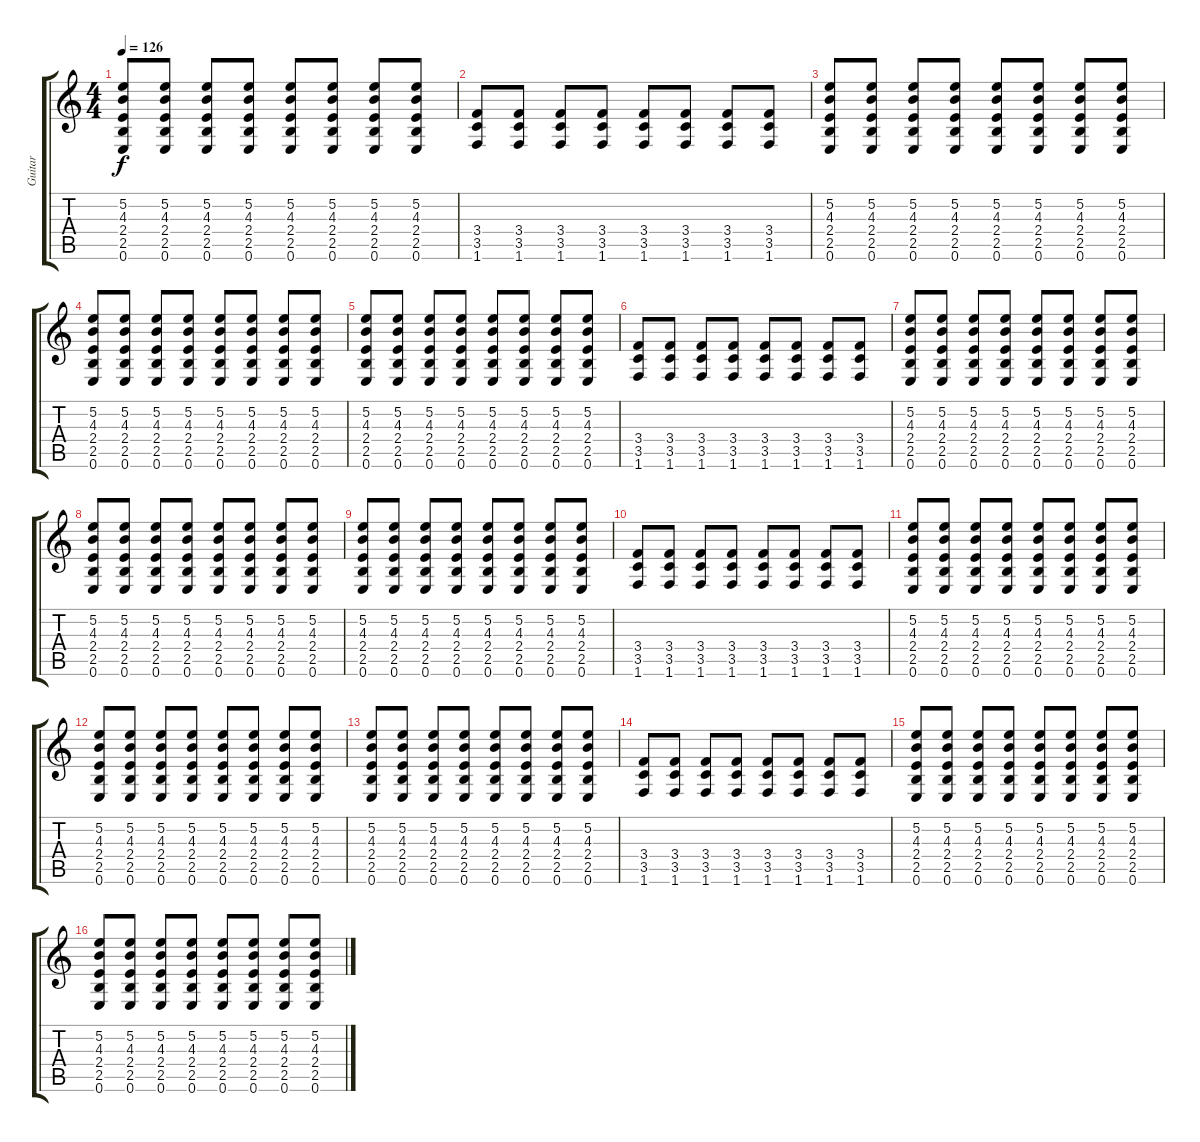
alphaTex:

\track ("Guitar" "Guitar") {instrument distortionguitar}
\staff {score tabs}
\tuning (E4 B3 G3 D3 A2 E2) {hide}
\ts (4 4)
\tempo 126
\clef g2
\ks c
(5.2 4.3 2.4 2.5 0.6).8{dy f} (5.2 4.3 2.4 2.5 0.6).8 (5.2 4.3 2.4 2.5 0.6).8 (5.2 4.3 2.4 2.5 0.6).8 (5.2 4.3 2.4 2.5 0.6).8 (5.2 4.3 2.4 2.5 0.6).8 (5.2 4.3 2.4 2.5 0.6).8 (5.2 4.3 2.4 2.5 0.6).8 |
(3.4 3.5 1.6).8 (3.4 3.5 1.6).8 (3.4 3.5 1.6).8 (3.4 3.5 1.6).8 (3.4 3.5 1.6).8 (3.4 3.5 1.6).8 (3.4 3.5 1.6).8 (3.4 3.5 1.6).8 |
(5.2 4.3 2.4 2.5 0.6).8 (5.2 4.3 2.4 2.5 0.6).8 (5.2 4.3 2.4 2.5 0.6).8 (5.2 4.3 2.4 2.5 0.6).8 (5.2 4.3 2.4 2.5 0.6).8 (5.2 4.3 2.4 2.5 0.6).8 (5.2 4.3 2.4 2.5 0.6).8 (5.2 4.3 2.4 2.5 0.6).8 |
(5.2 4.3 2.4 2.5 0.6).8 (5.2 4.3 2.4 2.5 0.6).8 (5.2 4.3 2.4 2.5 0.6).8 (5.2 4.3 2.4 2.5 0.6).8 (5.2 4.3 2.4 2.5 0.6).8 (5.2 4.3 2.4 2.5 0.6).8 (5.2 4.3 2.4 2.5 0.6).8 (5.2 4.3 2.4 2.5 0.6).8 |
(5.2 4.3 2.4 2.5 0.6).8 (5.2 4.3 2.4 2.5 0.6).8 (5.2 4.3 2.4 2.5 0.6).8 (5.2 4.3 2.4 2.5 0.6).8 (5.2 4.3 2.4 2.5 0.6).8 (5.2 4.3 2.4 2.5 0.6).8 (5.2 4.3 2.4 2.5 0.6).8 (5.2 4.3 2.4 2.5 0.6).8 |
(3.4 3.5 1.6).8 (3.4 3.5 1.6).8 (3.4 3.5 1.6).8 (3.4 3.5 1.6).8 (3.4 3.5 1.6).8 (3.4 3.5 1.6).8 (3.4 3.5 1.6).8 (3.4 3.5 1.6).8 |
(5.2 4.3 2.4 2.5 0.6).8 (5.2 4.3 2.4 2.5 0.6).8 (5.2 4.3 2.4 2.5 0.6).8 (5.2 4.3 2.4 2.5 0.6).8 (5.2 4.3 2.4 2.5 0.6).8 (5.2 4.3 2.4 2.5 0.6).8 (5.2 4.3 2.4 2.5 0.6).8 (5.2 4.3 2.4 2.5 0.6).8 |
(5.2 4.3 2.4 2.5 0.6).8 (5.2 4.3 2.4 2.5 0.6).8 (5.2 4.3 2.4 2.5 0.6).8 (5.2 4.3 2.4 2.5 0.6).8 (5.2 4.3 2.4 2.5 0.6).8 (5.2 4.3 2.4 2.5 0.6).8 (5.2 4.3 2.4 2.5 0.6).8 (5.2 4.3 2.4 2.5 0.6).8 |
(5.2 4.3 2.4 2.5 0.6).8 (5.2 4.3 2.4 2.5 0.6).8 (5.2 4.3 2.4 2.5 0.6).8 (5.2 4.3 2.4 2.5 0.6).8 (5.2 4.3 2.4 2.5 0.6).8 (5.2 4.3 2.4 2.5 0.6).8 (5.2 4.3 2.4 2.5 0.6).8 (5.2 4.3 2.4 2.5 0.6).8 |
(3.4 3.5 1.6).8 (3.4 3.5 1.6).8 (3.4 3.5 1.6).8 (3.4 3.5 1.6).8 (3.4 3.5 1.6).8 (3.4 3.5 1.6).8 (3.4 3.5 1.6).8 (3.4 3.5 1.6).8 |
(5.2 4.3 2.4 2.5 0.6).8 (5.2 4.3 2.4 2.5 0.6).8 (5.2 4.3 2.4 2.5 0.6).8 (5.2 4.3 2.4 2.5 0.6).8 (5.2 4.3 2.4 2.5 0.6).8 (5.2 4.3 2.4 2.5 0.6).8 (5.2 4.3 2.4 2.5 0.6).8 (5.2 4.3 2.4 2.5 0.6).8 |
(5.2 4.3 2.4 2.5 0.6).8 (5.2 4.3 2.4 2.5 0.6).8 (5.2 4.3 2.4 2.5 0.6).8 (5.2 4.3 2.4 2.5 0.6).8 (5.2 4.3 2.4 2.5 0.6).8 (5.2 4.3 2.4 2.5 0.6).8 (5.2 4.3 2.4 2.5 0.6).8 (5.2 4.3 2.4 2.5 0.6).8 |
(5.2 4.3 2.4 2.5 0.6).8 (5.2 4.3 2.4 2.5 0.6).8 (5.2 4.3 2.4 2.5 0.6).8 (5.2 4.3 2.4 2.5 0.6).8 (5.2 4.3 2.4 2.5 0.6).8 (5.2 4.3 2.4 2.5 0.6).8 (5.2 4.3 2.4 2.5 0.6).8 (5.2 4.3 2.4 2.5 0.6).8 |
(3.4 3.5 1.6).8 (3.4 3.5 1.6).8 (3.4 3.5 1.6).8 (3.4 3.5 1.6).8 (3.4 3.5 1.6).8 (3.4 3.5 1.6).8 (3.4 3.5 1.6).8 (3.4 3.5 1.6).8 |
(5.2 4.3 2.4 2.5 0.6).8 (5.2 4.3 2.4 2.5 0.6).8 (5.2 4.3 2.4 2.5 0.6).8 (5.2 4.3 2.4 2.5 0.6).8 (5.2 4.3 2.4 2.5 0.6).8 (5.2 4.3 2.4 2.5 0.6).8 (5.2 4.3 2.4 2.5 0.6).8 (5.2 4.3 2.4 2.5 0.6).8 |
(5.2 4.3 2.4 2.5 0.6).8 (5.2 4.3 2.4 2.5 0.6).8 (5.2 4.3 2.4 2.5 0.6).8 (5.2 4.3 2.4 2.5 0.6).8 (5.2 4.3 2.4 2.5 0.6).8 (5.2 4.3 2.4 2.5 0.6).8 (5.2 4.3 2.4 2.5 0.6).8 (5.2 4.3 2.4 2.5 0.6).8
